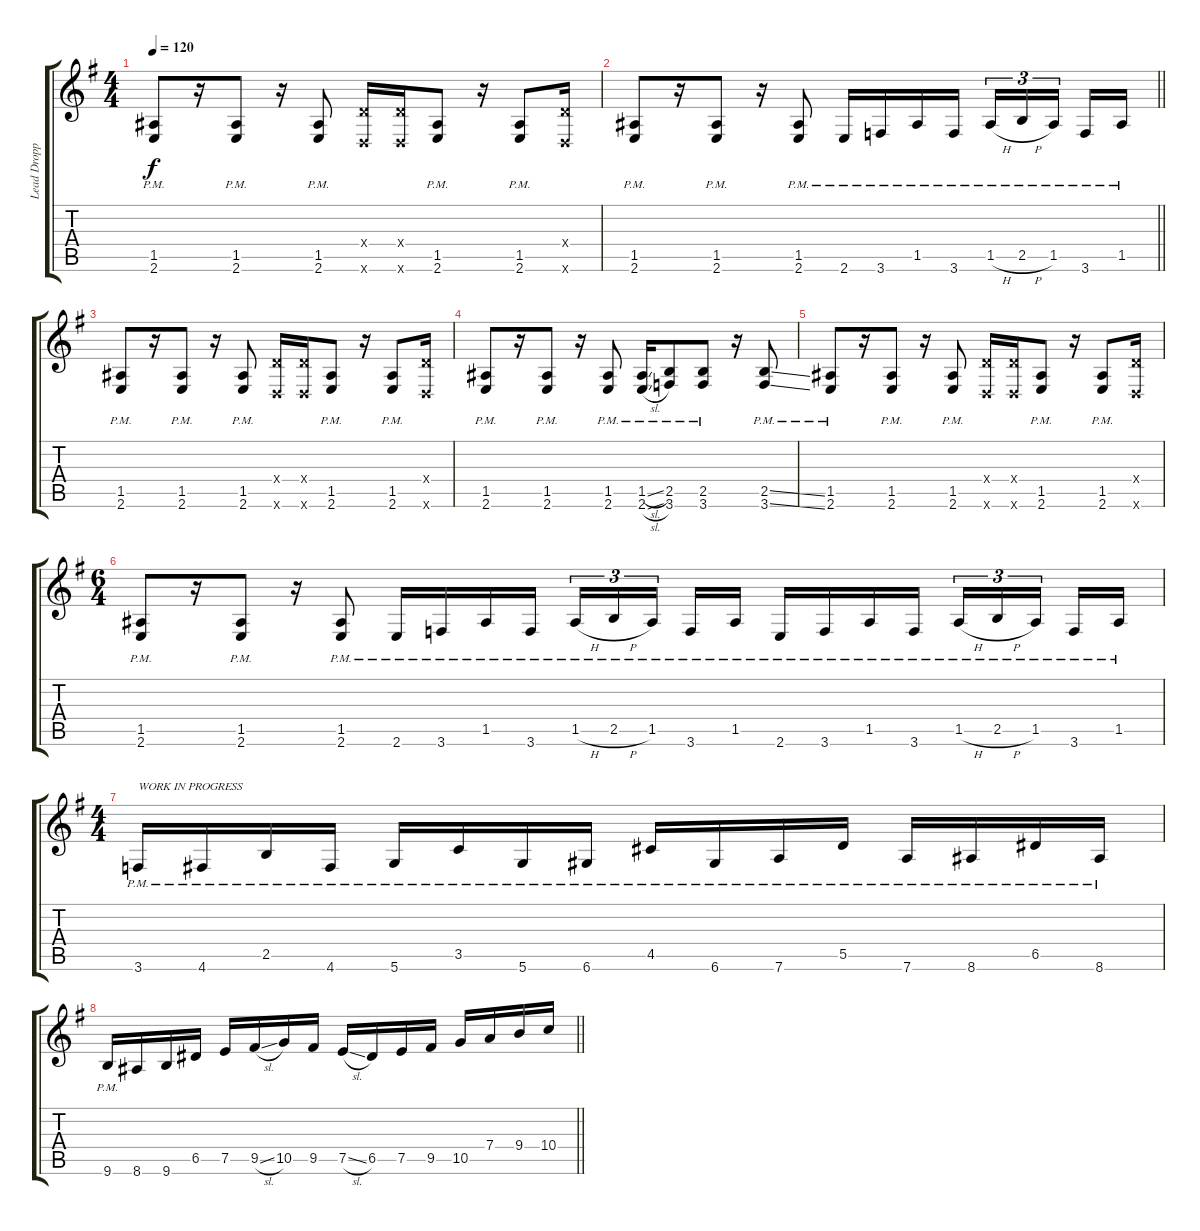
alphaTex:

\track ("Lead Dropped D " "Lead Dropp") {instrument distortionguitar}
\staff {score tabs}
\tuning (E4 B3 G3 D3 A2 D2) {hide}
\ts (4 4)
\tempo 120
\clef g2
\ks eminor
(1.5{pm} 2.6{pm}).8{dy f} r.16 (1.5{pm} 2.6{pm}).8 r.16 (1.5{pm} 2.6{pm}).8 (0.4{x} 0.6{x}).16 (0.4{x} 0.6{x}).16 (1.5{pm} 2.6{pm}).8 r.16 (1.5{pm} 2.6{pm}).8 (0.4{x} 0.6{x}).16 |
\barLineRight lightlight
(1.5{pm} 2.6{pm}).8 r.16 (1.5{pm} 2.6{pm}).8 r.16 (1.5{pm} 2.6{pm}).8 2.6{pm}.16 3.6{pm}.16 1.5{pm}.16 3.6{pm}.16 1.5{h pm}.16{tu (3 2)} 2.5{h pm}.16{tu (3 2)} 1.5{pm}.16{tu (3 2) beam splitsecondary} 3.6{pm}.16 1.5{pm}.16 |
(1.5{pm} 2.6{pm}).8 r.16 (1.5{pm} 2.6{pm}).8 r.16 (1.5{pm} 2.6{pm}).8 (0.4{x} 0.6{x}).16 (0.4{x} 0.6{x}).16 (1.5{pm} 2.6{pm}).8 r.16 (1.5{pm} 2.6{pm}).8 (0.4{x} 0.6{x}).16 |
(1.5{pm} 2.6{pm}).8 r.16 (1.5{pm} 2.6{pm}).8 r.16 (1.5{pm} 2.6{pm}).8 (1.5{sl pm} 2.6{sl pm}).16 (2.5{pm} 3.6{pm}).8 (2.5{pm} 3.6{pm}).8 r.16 (2.5{ss pm} 3.6{ss pm}).8 |
(1.5{pm} 2.6{pm}).8 r.16 (1.5{pm} 2.6{pm}).8 r.16 (1.5{pm} 2.6{pm}).8 (0.4{x} 0.6{x}).16 (0.4{x} 0.6{x}).16 (1.5{pm} 2.6{pm}).8 r.16 (1.5{pm} 2.6{pm}).8 (0.4{x} 0.6{x}).16 |
\ts (6 4)
(1.5{pm} 2.6{pm}).8 r.16 (1.5{pm} 2.6{pm}).8 r.16 (1.5{pm} 2.6{pm}).8 2.6{pm}.16 3.6{pm}.16 1.5{pm}.16 3.6{pm}.16 1.5{h pm}.16{tu (3 2)} 2.5{h pm}.16{tu (3 2)} 1.5{pm}.16{tu (3 2) beam splitsecondary} 3.6{pm}.16 1.5{pm}.16 2.6{pm}.16 3.6{pm}.16 1.5{pm}.16 3.6{pm}.16{beam splitsecondary} 1.5{h pm}.16{tu (3 2)} 2.5{h pm}.16{tu (3 2)} 1.5{pm}.16{tu (3 2) beam splitsecondary} 3.6{pm}.16 1.5{pm}.16 |
\ts (4 4)
3.6{pm}.16{txt "WORK IN PROGRESS"} 4.6{pm}.16 2.5{pm}.16 4.6{pm}.16 5.6{pm}.16 3.5{pm}.16 5.6{pm}.16 6.6{pm}.16 4.5{pm}.16 6.6{pm}.16 7.6{pm}.16 5.5{pm}.16 7.6{pm}.16 8.6{pm}.16 6.5{pm}.16 8.6{pm}.16 |
\barLineRight lightlight
9.6{pm}.16 8.6.16 9.6.16 6.5.16 7.5.16 9.5{sl}.16 10.5.16 9.5.16 7.5{sl}.16 6.5.16 7.5.16 9.5.16 10.5.16 7.4.16 9.4.16 10.4.16
